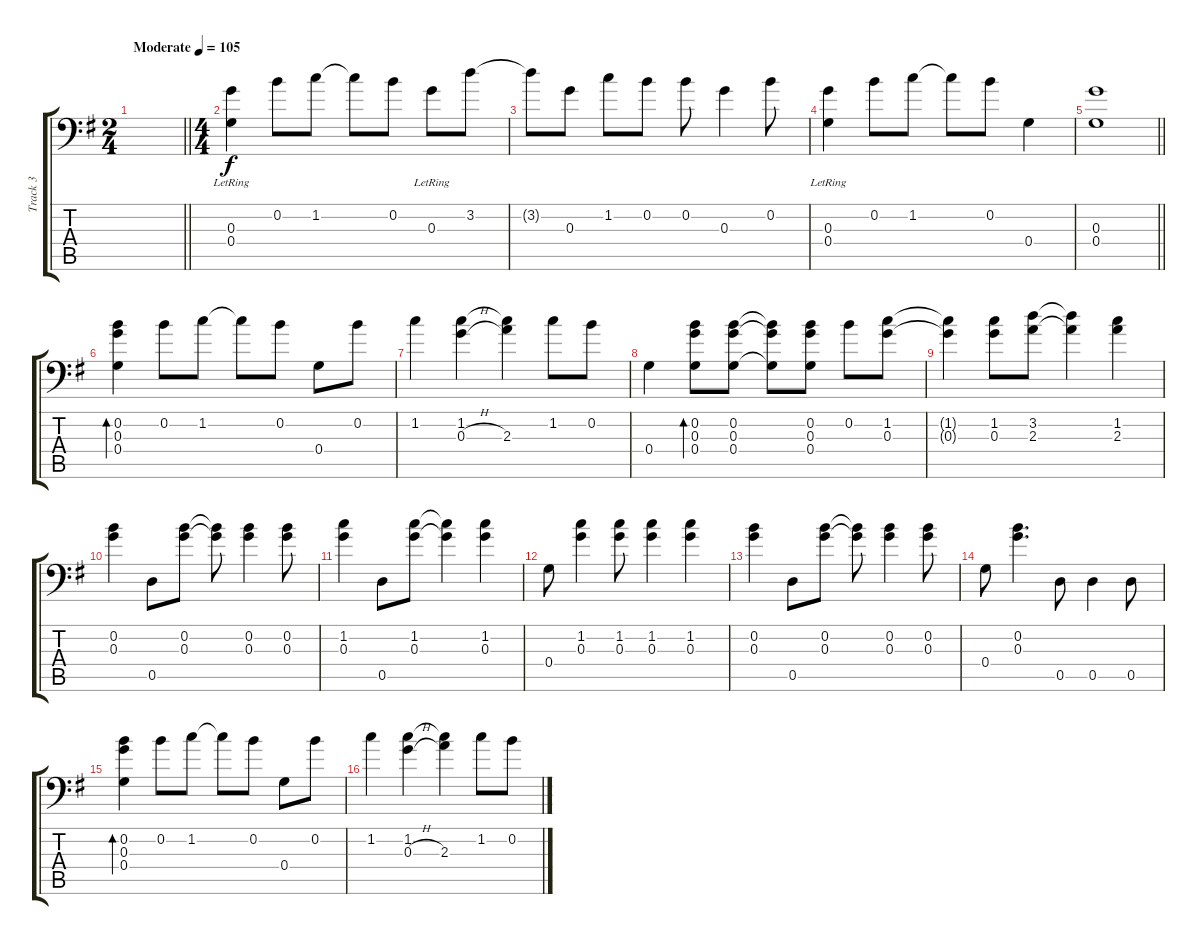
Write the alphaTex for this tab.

\track ("Track 3" "Track 3") {instrument overdrivenguitar}
\staff {score tabs}
\tuning (D4 B3 G3 G2 D2 G1) {hide}
\ts (2 4)
\tempo (105 "Moderate")
\clef f4
\barLineRight lightlight
\ks g
|
\ts (4 4)
(0.3 0.4{lr}).4 0.2.8 1.2.8 1.2{t}.8 0.2.8 0.3{lr}.8 3.2.8 |
3.2{t}.8 0.3.8 1.2.8 0.2.8 0.2.8 0.3.4 0.2.8 |
(0.3{lr} 0.4{lr}).4 0.2.8 1.2.8 1.2{t}.8 0.2.8 0.4.4 |
\barLineRight lightlight
(0.3 0.4).1 |
(0.2 0.3 0.4).4{bd 120} 0.2.8 1.2.8 1.2{t}.8 0.2.8 0.4.8 0.2.8 |
1.2.4 (1.2 0.3{h}).4 (1.2{t} 2.3).4 1.2.8 0.2.8 |
0.4.4 (0.2 0.3 0.4).8{bd 120} (0.2 0.3 0.4).8 (0.2{t} 0.3{t} 0.4{t}).8 (0.2 0.3 0.4).8 0.2.8 (1.2 0.3).8 |
(1.2{t} 0.3{t}).4 (1.2 0.3).8 (3.2 2.3).8 (3.2{t} 2.3{t}).4 (1.2 2.3).4 |
(0.2 0.3).4 0.5.8 (0.2 0.3).8 (0.2{t} 0.3{t}).8 (0.2 0.3).4 (0.2 0.3).8 |
(1.2 0.3).4 0.5.8 (1.2 0.3).8 (1.2{t} 0.3{t}).4 (1.2 0.3).4 |
0.4.8 (1.2 0.3).4 (1.2 0.3).8 (1.2 0.3).4 (1.2 0.3).4 |
(0.2 0.3).4 0.5.8 (0.2 0.3).8 (0.2{t} 0.3{t}).8 (0.2 0.3).4 (0.2 0.3).8 |
0.4.8 (0.2 0.3).4{d} 0.5.8 0.5.4 0.5.8 |
(0.2 0.3 0.4).4{bd 120} 0.2.8 1.2.8 1.2{t}.8 0.2.8 0.4.8 0.2.8 |
1.2.4 (1.2 0.3{h}).4 (1.2{t} 2.3).4 1.2.8 0.2.8
